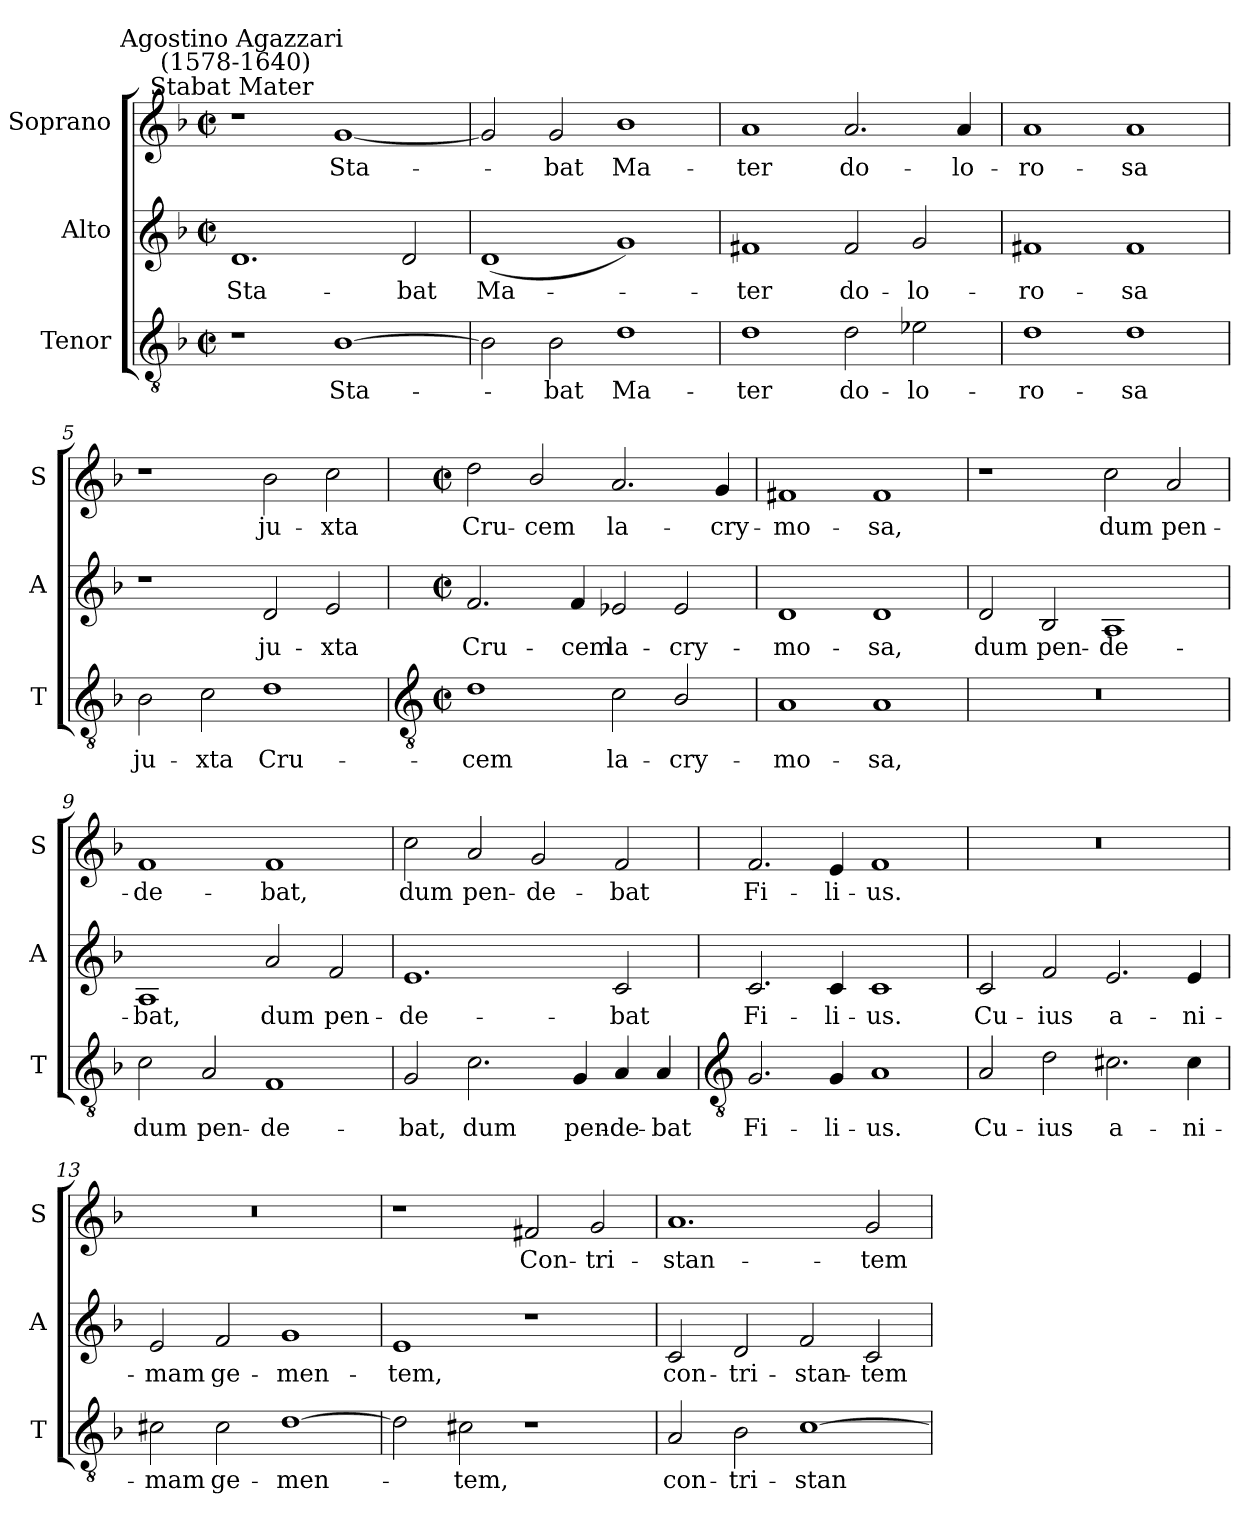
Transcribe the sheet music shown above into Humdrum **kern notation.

**kern	**text	**kern	**text	**kern	**text
*part3	*part3	*part2	*part2	*part1	*part1
*staff3	*staff3	*staff2	*staff2	*staff1	*staff1
*I"Tenor	*	*I"Alto	*	*I"Soprano	*
*I'T	*	*I'A	*	*I'S	*
*clefGv2	*	*clefG2	*	*clefG2	*
*k[b-]	*	*k[b-]	*	*k[b-]	*
*F:	*	*F:	*	*F:	*
*M4/2	*	*M4/2	*	*M4/2	*
*met(c|)	*	*met(c|)	*	*met(c|)	*
=1	=1	=1	=1	=1	=1
!	!	!	!	!LO:TX:a:cj:t=Stabat Mater	!
!	!	!	!	!LO:TX:a:cj:t=Agostino Agazzari\n (1578-1640)	!
!	!	!	!LO:LY:b	!	!
1r	.	1.d	Sta-	1r	.
!	!LO:LY:b	!	!	!	!LO:LY:b
[1B-	Sta-	.	.	[1g	Sta-
!	!	!	!LO:LY:b	!	!
.	.	2d	-bat	.	.
=2	=2	=2	=2	=2	=2
!	!	!	!LO:LY:b	!	!
2B-]	.	(<1d	Ma-	2g]	.
!	!LO:LY:b	!	!	!	!LO:LY:b
2B-	bat	.	.	2g	bat
!	!LO:LY:b	!	!	!	!LO:LY:b
1d	Ma-	1g)	.	1b-	Ma-
=3	=3	=3	=3	=3	=3
!	!LO:LY:b	!	!LO:LY:b	!	!LO:LY:b
1d	-ter	1f#X	ter	1a	-ter
!	!LO:LY:b	!	!LO:LY:b	!	!LO:LY:b
2d	do-	2f#	do-	2.a	do-
!	!LO:LY:b	!	!LO:LY:b	!	!
2e-X	-lo-	2g	-lo-	.	.
!	!	!	!	!	!LO:LY:b
.	.	.	.	4a	-lo-
=4	=4	=4	=4	=4	=4
!	!LO:LY:b	!	!LO:LY:b	!	!LO:LY:b
1d	-ro-	1f#X	-ro-	1a	-ro-
!	!LO:LY:b	!	!LO:LY:b	!	!LO:LY:b
1d	-sa	1f#	-sa	1a	-sa
=5	=5	=5	=5	=5	=5
!	!LO:LY:b	!	!	!	!
2B-	ju-	1r	.	1r	.
!	!LO:LY:b	!	!	!	!
2c	-xta	.	.	.	.
!	!LO:LY:b	!	!LO:LY:b	!	!LO:LY:b
1d	Cru-	2d	ju-	2b-	ju-
!	!	!	!LO:LY:b	!	!LO:LY:b
.	.	2e	-xta	2cc	-xta
!!LO:LB:g=z
=6	=6	=6	=6	=6	=6
*clefGv2	*	*	*	*	*
*M4/2	*	*M4/2	*	*M4/2	*
*met(c|)	*	*met(c|)	*	*met(c|)	*
!	!LO:LY:b	!	!LO:LY:b	!	!LO:LY:b
1d	-cem	2.f	Cru-	2dd	Cru-
!	!	!	!	!	!LO:LY:b
.	.	.	.	2b-/	-cem
!	!	!	!LO:LY:b	!	!
.	.	4f	-cem	.	.
!	!LO:LY:b	!	!LO:LY:b	!	!LO:LY:b
2c	la-	2e-X	la-	2.a	la-
!	!LO:LY:b	!	!LO:LY:b	!	!
2B-/	-cry-	2e-	-cry-	.	.
!	!	!	!	!	!LO:LY:b
.	.	.	.	4g	-cry-
=7	=7	=7	=7	=7	=7
!	!LO:LY:b	!	!LO:LY:b	!	!LO:LY:b
1A	-mo-	1d	-mo-	1f#X	-mo-
!	!LO:LY:b	!	!LO:LY:b	!	!LO:LY:b
1A	-sa,	1d	-sa,	1f#	-sa,
=8	=8	=8	=8	=8	=8
!	!	!	!LO:LY:b	!	!
0r	.	2d	dum	1r	.
!	!	!	!LO:LY:b	!	!
.	.	2B-	pen-	.	.
!	!	!	!LO:LY:b	!	!LO:LY:b
.	.	1A	-de-	2cc	dum
!	!	!	!	!	!LO:LY:b
.	.	.	.	2a	pen-
=9	=9	=9	=9	=9	=9
!	!LO:LY:b	!	!LO:LY:b	!	!LO:LY:b
2c	dum	1A	-bat,	1f	-de-
!	!LO:LY:b	!	!	!	!
2A	pen-	.	.	.	.
!	!LO:LY:b	!	!LO:LY:b	!	!LO:LY:b
1F	-de-	2a	dum	1f	-bat,
!	!	!	!LO:LY:b	!	!
.	.	2f	pen-	.	.
=10	=10	=10	=10	=10	=10
!	!LO:LY:b	!	!LO:LY:b	!	!LO:LY:b
2G	-bat,	1.e	-de-	2cc	dum
!	!LO:LY:b	!	!	!	!LO:LY:b
2.c	dum	.	.	2a	pen-
!	!	!	!	!	!LO:LY:b
.	.	.	.	2g	-de-
!	!LO:LY:b	!	!	!	!
4G	pen-	.	.	.	.
!	!LO:LY:b	!	!LO:LY:b	!	!LO:LY:b
4A	-de-	2c	-bat	2f	-bat
!	!LO:LY:b	!	!	!	!
4A	-bat	.	.	.	.
!!LO:LB:g=z
=11	=11	=11	=11	=11	=11
*clefGv2	*	*	*	*	*
!	!LO:LY:b	!	!LO:LY:b	!	!LO:LY:b
2.G	Fi-	2.c	Fi-	2.f	Fi-
!	!LO:LY:b	!	!LO:LY:b	!	!LO:LY:b
4G	-li-	4c	-li-	4e	-li-
!	!LO:LY:b	!	!LO:LY:b	!	!LO:LY:b
1A	-us.	1c	-us.	1f	-us.
=12	=12	=12	=12	=12	=12
!	!LO:LY:b	!	!LO:LY:b	!	!
2A	Cu-	2c	Cu-	0r	.
!	!LO:LY:b	!	!LO:LY:b	!	!
2d	-ius	2f	-ius	.	.
!	!LO:LY:b	!	!LO:LY:b	!	!
2.c#X	a-	2.e	a-	.	.
!	!LO:LY:b	!	!LO:LY:b	!	!
4c#	-ni-	4e	-ni-	.	.
=13	=13	=13	=13	=13	=13
!	!LO:LY:b	!	!LO:LY:b	!	!
2c#	-mam	2e	-mam	0r	.
!	!LO:LY:b	!	!LO:LY:b	!	!
2c#	ge-	2f	ge-	.	.
!	!LO:LY:b	!	!LO:LY:b	!	!
[1d	-men-	1g	-men-	.	.
=14	=14	=14	=14	=14	=14
!	!	!	!LO:LY:b	!	!
2d]	.	1e	-tem,	1r	.
!	!LO:LY:b	!	!	!	!
2c#	tem,	.	.	.	.
!	!	!	!	!	!LO:LY:b
1r	.	1r	.	2f#X	Con-
!	!	!	!	!	!LO:LY:b
.	.	.	.	2g	-tri-
=15	=15	=15	=15	=15	=15
!	!LO:LY:b	!	!LO:LY:b	!	!LO:LY:b
2A	con-	2c	con-	1.a	-stan-
!	!LO:LY:b	!	!LO:LY:b	!	!
2B-	-tri-	2d	-tri-	.	.
!	!LO:LY:b	!	!LO:LY:b	!	!
[1c	-stan-	2f	-stan-	.	.
!	!	!	!LO:LY:b	!	!LO:LY:b
.	.	2c	-tem	2g	-tem
=	=	=	=	=	=
*-	*-	*-	*-	*-	*-
